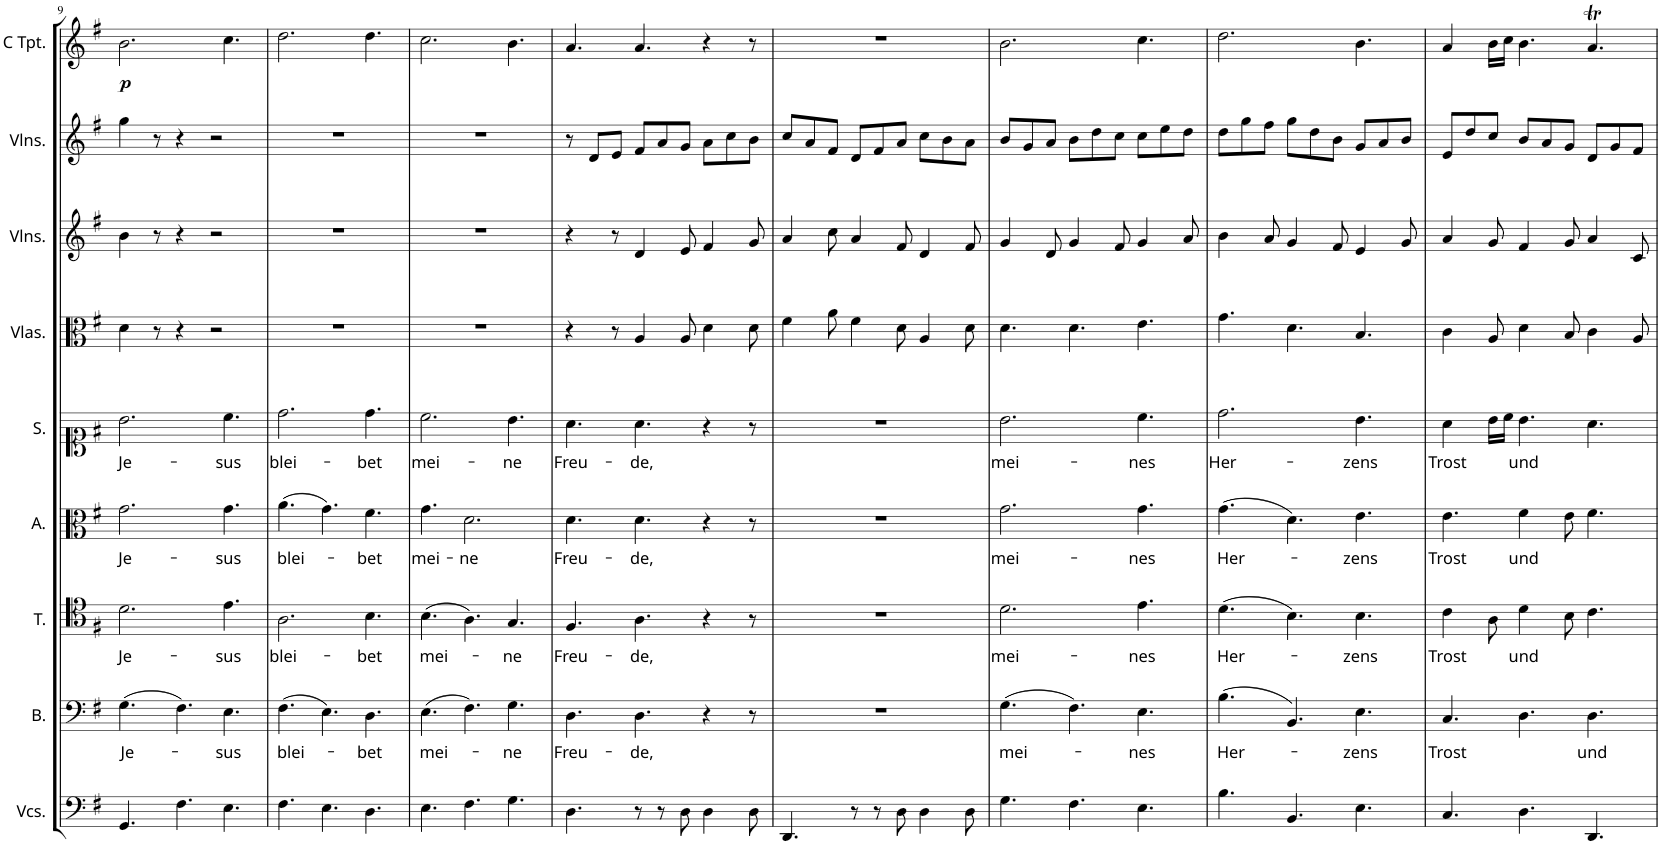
**kern	**kern	**text	**kern	**text	**kern	**text	**kern	**text	**kern	**kern	**kern	**kern	**dynam
*part9	*part8	*part8	*part7	*part7	*part6	*part6	*part5	*part5	*part4	*part3	*part2	*part1	*part1
*staff9	*staff8	*staff8	*staff7	*staff7	*staff6	*staff6	*staff5	*staff5	*staff4	*staff3	*staff2	*staff1	*staff1
*I"Continuo	*I"Basso	*	*I"Tenore	*	*I"Alto	*	*I"Soprano	*	*I"Viola	*I"Violino II	*I"Violino I	*I"Tromba	*
*	*I'B.	*	*I'T.	*	*I'A.	*	*I'S.	*	*	*	*	*	*
!!LO:PB:g=z
*clefF4	*clefF4	*	*clefC4	*	*clefC3	*	*clefC1	*	*clefC3	*clefG2	*clefG2	*clefG2	*
*k[f#]	*k[f#]	*	*k[f#]	*	*k[f#]	*	*k[f#]	*	*k[f#]	*k[f#]	*k[f#]	*k[f#]	*
*M9/8	*M9/8	*	*M9/8	*	*M9/8	*	*M9/8	*	*M9/8	*M9/8	*M9/8	*M9/8	*
=9	=9	=9	=9	=9	=9	=9	=9	=9	=9	=9	=9	=9	=9
!	!	!LO:LY:b	!	!LO:LY:b	!	!LO:LY:b	!	!LO:LY:b	!	!	!	!	!LO:DY:b
4.GG/	(>4.G\	Je-	2.d\	Je-	2.g\	Je-	2.b\	Je-	4d\	4b\	4gg\	2.b\	p
.	.	.	.	.	.	.	.	.	8r	8r	8r	.	.
4.F#\	4.F#\)	.	.	.	.	.	.	.	4r	4r	4r	.	.
.	.	.	.	.	.	.	.	.	2r	2r	2r	.	.
!	!	!LO:LY:b	!	!LO:LY:b	!	!LO:LY:b	!	!LO:LY:b	!	!	!	!	!
4.E\	4.E\	-sus	4.e\	-sus	4.g\	-sus	4.cc\	-sus	.	.	.	4.cc\	.
=10	=10	=10	=10	=10	=10	=10	=10	=10	=10	=10	=10	=10	=10
!	!	!LO:LY:b	!	!LO:LY:b	!	!LO:LY:b	!	!LO:LY:b	!	!	!	!	!
4.F#\	(>4.F#\	blei-	2.A\	blei-	(>4.a\	blei-	2.dd\	blei-	8%9r	8%9r	8%9r	2.dd\	.
4.E\	4.E\)	.	.	.	4.g\)	.	.	.	.	.	.	.	.
!	!	!LO:LY:b	!	!LO:LY:b	!	!LO:LY:b	!	!LO:LY:b	!	!	!	!	!
4.D\	4.D\	-bet	4.B\	-bet	4.f#\	-bet	4.dd\	-bet	.	.	.	4.dd\	.
=11	=11	=11	=11	=11	=11	=11	=11	=11	=11	=11	=11	=11	=11
!	!	!LO:LY:b	!	!LO:LY:b	!	!LO:LY:b	!	!LO:LY:b	!	!	!	!	!
4.E\	(>4.E\	mei-	(>4.B\	mei-	4.g\	mei-	2.cc\	mei-	8%9r	8%9r	8%9r	2.cc\	.
!	!	!	!	!	!	!LO:LY:b	!	!	!	!	!	!	!
4.F#\	4.F#\)	.	4.A\)	.	2.d\	-ne	.	.	.	.	.	.	.
!	!	!LO:LY:b	!	!LO:LY:b	!	!	!	!LO:LY:b	!	!	!	!	!
4.G\	4.G\	-ne	4.G/	-ne	.	.	4.b\	-ne	.	.	.	4.b\	.
=12	=12	=12	=12	=12	=12	=12	=12	=12	=12	=12	=12	=12	=12
!	!	!LO:LY:b	!	!LO:LY:b	!	!LO:LY:b	!	!LO:LY:b	!	!	!	!	!
4.D\	4.D\	Freu-	4.F#/	Freu-	4.d\	Freu-	4.a\	Freu-	4r	4r	8r	4.a/	.
.	.	.	.	.	.	.	.	.	.	.	8d/L	.	.
.	.	.	.	.	.	.	.	.	8r	8r	8e/J	.	.
!	!	!LO:LY:b	!	!LO:LY:b	!	!LO:LY:b	!	!LO:LY:b	!	!	!	!	!
8r	4.D\	-de,	4.A\	-de,	4.d\	-de,	4.a\	-de,	4A/	4d/	8f#/L	4.a/	.
8r	.	.	.	.	.	.	.	.	.	.	8a/	.	.
8D\	.	.	.	.	.	.	.	.	8A/	8e/	8g/J	.	.
4D\	4r	.	4r	.	4r	.	4r	.	4d\	4f#/	8a\L	4r	.
.	.	.	.	.	.	.	.	.	.	.	8cc\	.	.
8D\	8r	.	8r	.	8r	.	8r	.	8d\	8g/	8b\J	8r	.
=13	=13	=13	=13	=13	=13	=13	=13	=13	=13	=13	=13	=13	=13
4.DD/	8%9r	.	8%9r	.	8%9r	.	8%9r	.	4f#\	4a/	8cc/L	8%9r	.
.	.	.	.	.	.	.	.	.	.	.	8a/	.	.
.	.	.	.	.	.	.	.	.	8a\	8cc\	8f#/J	.	.
8r	.	.	.	.	.	.	.	.	4f#\	4a/	8d/L	.	.
8r	.	.	.	.	.	.	.	.	.	.	8f#/	.	.
8D\	.	.	.	.	.	.	.	.	8d\	8f#/	8a/J	.	.
4D\	.	.	.	.	.	.	.	.	4A/	4d/	8cc\L	.	.
.	.	.	.	.	.	.	.	.	.	.	8b\	.	.
8D\	.	.	.	.	.	.	.	.	8d\	8f#/	8a\J	.	.
=14	=14	=14	=14	=14	=14	=14	=14	=14	=14	=14	=14	=14	=14
!	!	!LO:LY:b	!	!LO:LY:b	!	!LO:LY:b	!	!LO:LY:b	!	!	!	!	!
4.G\	(>4.G\	mei-	2.d\	mei-	2.g\	mei-	2.b\	mei-	4.d\	4g/	8b/L	2.b\	.
.	.	.	.	.	.	.	.	.	.	.	8g/	.	.
.	.	.	.	.	.	.	.	.	.	8d/	8a/J	.	.
4.F#\	4.F#\)	.	.	.	.	.	.	.	4.d\	4g/	8b\L	.	.
.	.	.	.	.	.	.	.	.	.	.	8dd\	.	.
.	.	.	.	.	.	.	.	.	.	8f#/	8cc\J	.	.
!	!	!LO:LY:b	!	!LO:LY:b	!	!LO:LY:b	!	!LO:LY:b	!	!	!	!	!
4.E\	4.E\	-nes	4.e\	-nes	4.g\	-nes	4.cc\	-nes	4.e\	4g/	8cc\L	4.cc\	.
.	.	.	.	.	.	.	.	.	.	.	8ee\	.	.
.	.	.	.	.	.	.	.	.	.	8a/	8dd\J	.	.
=15	=15	=15	=15	=15	=15	=15	=15	=15	=15	=15	=15	=15	=15
!	!	!LO:LY:b	!	!LO:LY:b	!	!LO:LY:b	!	!LO:LY:b	!	!	!	!	!
4.B\	(>4.B\	Her-	(>4.d\	Her-	(>4.g\	Her-	2.dd\	Her-	4.g\	4b\	8dd\L	2.dd\	.
.	.	.	.	.	.	.	.	.	.	.	8gg\	.	.
.	.	.	.	.	.	.	.	.	.	8a/	8ff#\J	.	.
4.BB/	4.BB/)	.	4.B\)	.	4.d\)	.	.	.	4.d\	4g/	8gg\L	.	.
.	.	.	.	.	.	.	.	.	.	.	8dd\	.	.
.	.	.	.	.	.	.	.	.	.	8f#/	8b\J	.	.
!	!	!LO:LY:b	!	!LO:LY:b	!	!LO:LY:b	!	!LO:LY:b	!	!	!	!	!
4.E\	4.E\	-zens	4.B\	-zens	4.e\	-zens	4.b\	-zens	4.B/	4e/	8g/L	4.b\	.
.	.	.	.	.	.	.	.	.	.	.	8a/	.	.
.	.	.	.	.	.	.	.	.	.	8g/	8b/J	.	.
=16	=16	=16	=16	=16	=16	=16	=16	=16	=16	=16	=16	=16	=16
!	!	!LO:LY:b	!	!LO:LY:b	!	!LO:LY:b	!	!LO:LY:b	!	!	!	!	!
4.C/	4.C/	Trost	4c\	Trost	4.e\	Trost	4a\	Trost	4c\	4a/	8e/L	4a/	.
.	.	.	.	.	.	.	.	.	.	.	8dd/	.	.
.	.	.	8A\	.	.	.	16b\LL	.	8A/	8g/	8cc/J	16b\LL	.
.	.	.	.	.	.	.	16cc\JJ	.	.	.	.	16cc\JJ	.
!	!	!	!	!LO:LY:b	!	!LO:LY:b	!	!LO:LY:b	!	!	!	!	!
4.D\	4.D\	.	4d\	und	4f#\	und	4.b\	und	4d\	4f#/	8b/L	4.b\	.
.	.	.	.	.	.	.	.	.	.	.	8a/	.	.
.	.	.	8B\	.	8e\	.	.	.	8B/	8g/	8g/J	.	.
!	!	!LO:LY:b	!	!	!	!	!	!	!	!	!	!	!
4.DD/	4.D\	und	4.c\	.	4.f#\	.	4.a\	.	4c\	4a/	8d/L	4.aT/	.
.	.	.	.	.	.	.	.	.	.	.	8g/	.	.
.	.	.	.	.	.	.	.	.	8A/	8c/	8f#/J	.	.
=	=	=	=	=	=	=	=	=	=	=	=	=	=
*-	*-	*-	*-	*-	*-	*-	*-	*-	*-	*-	*-	*-	*-
